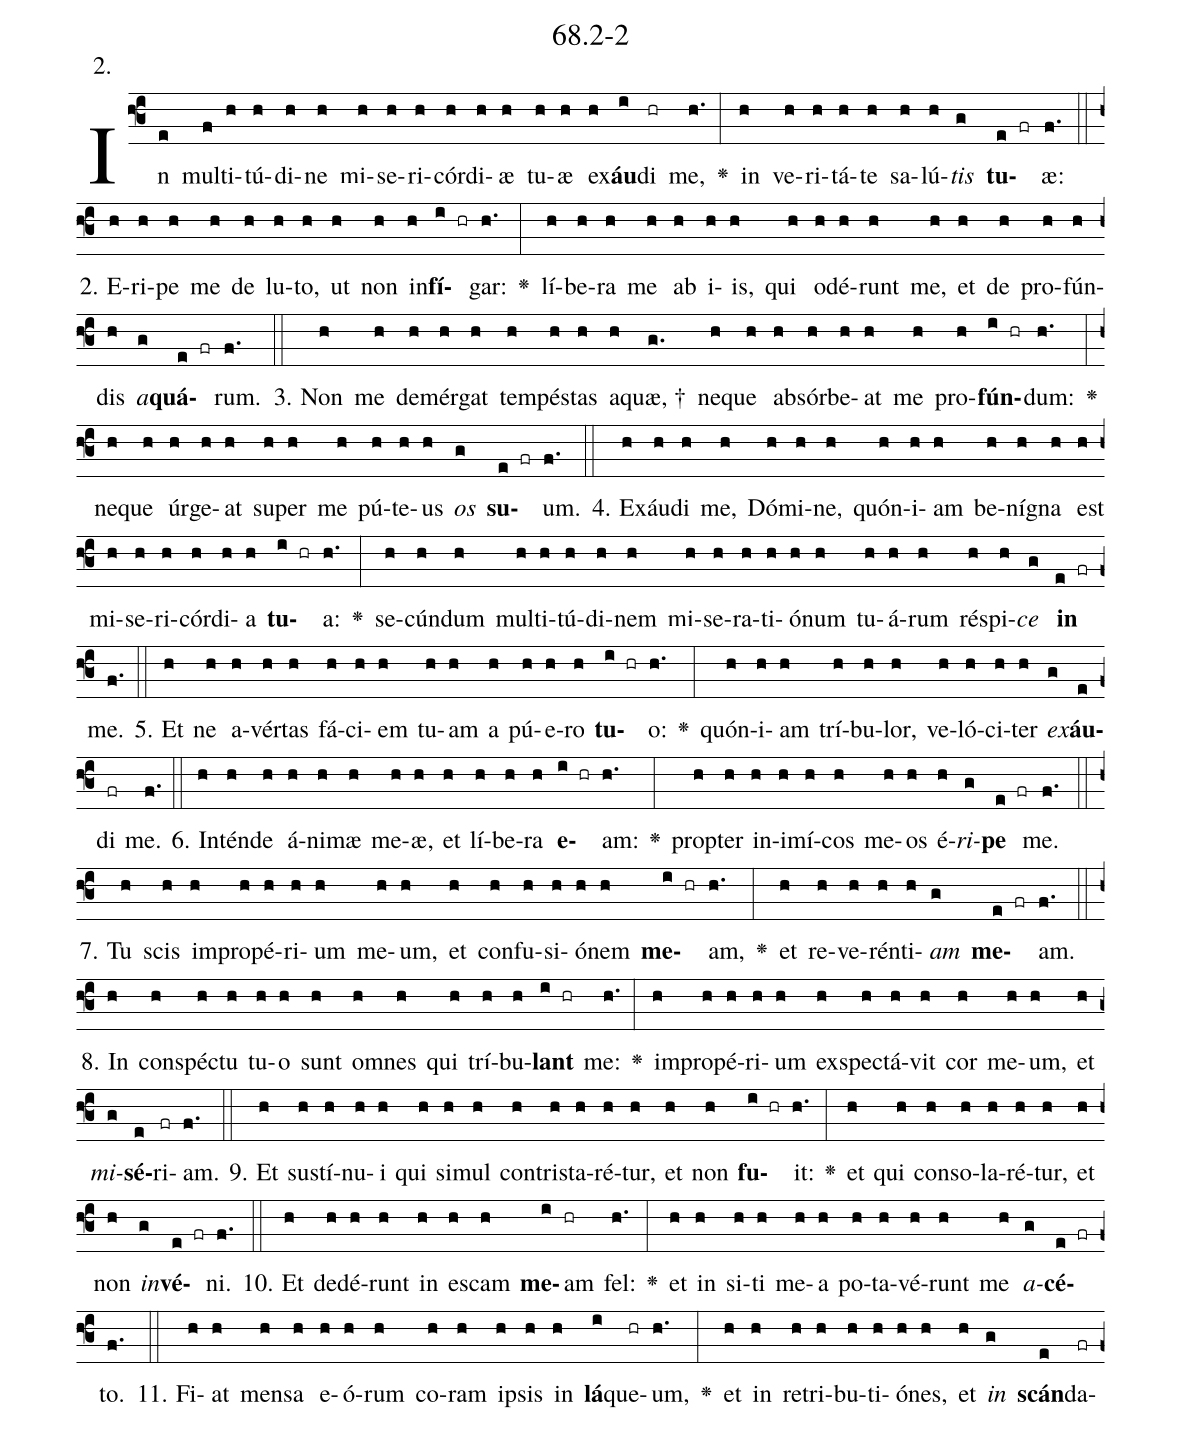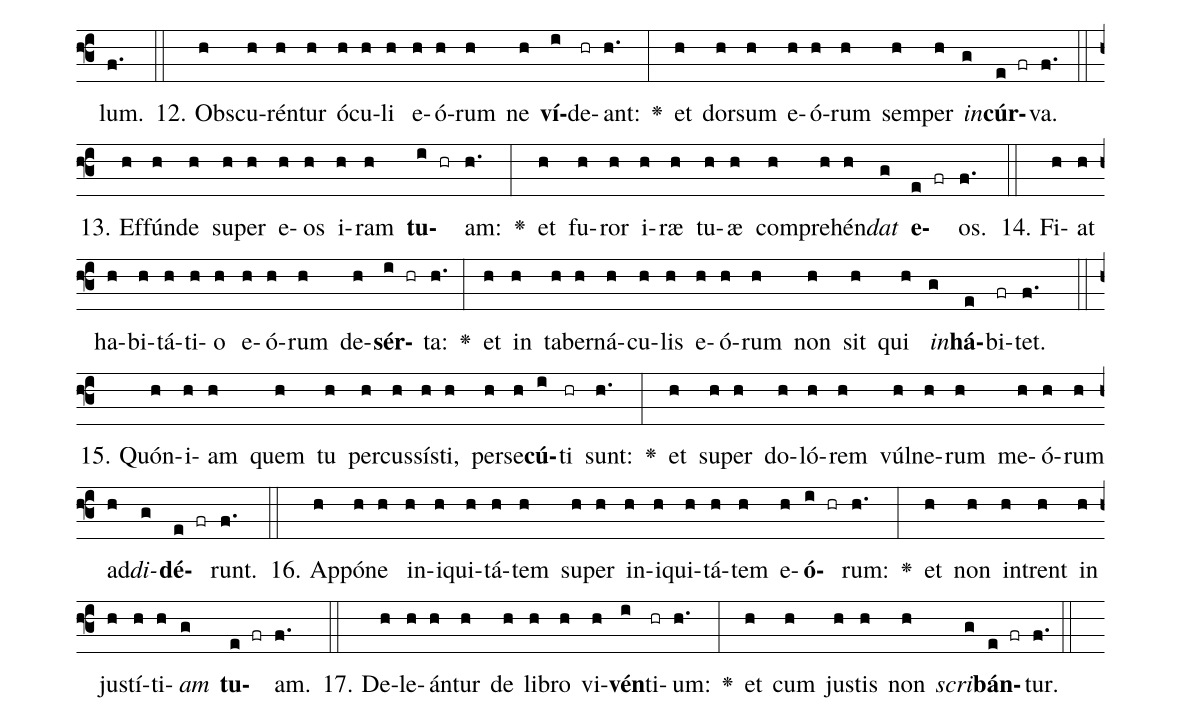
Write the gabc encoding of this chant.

name: 68.2-2;
annotation: 2.;
%%
(f3)In(e) mul(f)ti(h)tú(h)di(h)ne(h) mi(h)se(h)ri(h)cór(h)di(h)æ(h) tu(h)æ(h) ex(h)<b>áu</b>(i)di(hr) me,(h.) <v>\greheightstar</v>(:) in(h) ve(h)ri(h)tá(h)te(h) sa(h)lú(h)<i>tis</i>(g) <b>tu</b>(e fr)æ:(f.) (::)
2. E(h)ri(h)pe(h) me(h) de(h) lu(h)to,(h) ut(h) non(h) in(h)<b>fí</b>(i hr)gar:(h.) <v>\greheightstar</v>(:) lí(h)be(h)ra(h) me(h) ab(h) i(h)is,(h) qui(h) o(h)dé(h)runt(h) me,(h) et(h) de(h) pro(h)fún(h)dis(h) <i>a</i>(g)<b>quá</b>(e fr)rum.(f.) (::)
3. Non(h) me(h) de(h)mér(h)gat(h) tem(h)pés(h)tas(h) a(h)quæ, †(g.) ne(h)que(h) ab(h)sór(h)be(h)at(h) me(h) pro(h)<b>fún</b>(i hr)dum:(h.) <v>\greheightstar</v>(:) ne(h)que(h) úr(h)ge(h)at(h) su(h)per(h) me(h) pú(h)te(h)us(h) <i>os</i>(g) <b>su</b>(e fr)um.(f.) (::)
4. Ex(h)áu(h)di(h) me,(h) Dó(h)mi(h)ne,(h) quón(h)i(h)am(h) be(h)ní(h)gna(h) est(h) mi(h)se(h)ri(h)cór(h)di(h)a(h) <b>tu</b>(i hr)a:(h.) <v>\greheightstar</v>(:) se(h)cún(h)dum(h) mul(h)ti(h)tú(h)di(h)nem(h) mi(h)se(h)ra(h)ti(h)ó(h)num(h) tu(h)á(h)rum(h) ré(h)spi(h)<i>ce</i>(g) <b>in</b>(e fr) me.(f.) (::)
5. Et(h) ne(h) a(h)vér(h)tas(h) fá(h)ci(h)em(h) tu(h)am(h) a(h) pú(h)e(h)ro(h) <b>tu</b>(i hr)o:(h.) <v>\greheightstar</v>(:) quón(h)i(h)am(h) trí(h)bu(h)lor,(h) ve(h)ló(h)ci(h)ter(h) <i>ex</i>(g)<b>áu</b>(e)di(fr) me.(f.) (::)
6. In(h)tén(h)de(h) á(h)ni(h)mæ(h) me(h)æ,(h) et(h) lí(h)be(h)ra(h) <b>e</b>(i hr)am:(h.) <v>\greheightstar</v>(:) prop(h)ter(h) in(h)i(h)mí(h)cos(h) me(h)os(h) é(h)<i>ri</i>(g)<b>pe</b>(e fr) me.(f.) (::)
7. Tu(h) scis(h) im(h)pro(h)pé(h)ri(h)um(h) me(h)um,(h) et(h) con(h)fu(h)si(h)ó(h)nem(h) <b>me</b>(i hr)am,(h.) <v>\greheightstar</v>(:) et(h) re(h)ve(h)rén(h)ti(h)<i>am</i>(g) <b>me</b>(e fr)am.(f.) (::)
8. In(h) con(h)spéc(h)tu(h) tu(h)o(h) sunt(h) om(h)nes(h) qui(h) trí(h)bu(h)<b>lant</b>(i hr) me:(h.) <v>\greheightstar</v>(:) im(h)pro(h)pé(h)ri(h)um(h) ex(h)spec(h)tá(h)vit(h) cor(h) me(h)um,(h) et(h) <i>mi</i>(g)<b>sé</b>(e)ri(fr)am.(f.) (::)
9. Et(h) sus(h)tí(h)nu(h)i(h) qui(h) si(h)mul(h) con(h)tris(h)ta(h)ré(h)tur,(h) et(h) non(h) <b>fu</b>(i hr)it:(h.) <v>\greheightstar</v>(:) et(h) qui(h) con(h)so(h)la(h)ré(h)tur,(h) et(h) non(h) <i>in</i>(g)<b>vé</b>(e fr)ni.(f.) (::)
10. Et(h) de(h)dé(h)runt(h) in(h) es(h)cam(h) <b>me</b>(i)am(hr) fel:(h.) <v>\greheightstar</v>(:) et(h) in(h) si(h)ti(h) me(h)a(h) po(h)ta(h)vé(h)runt(h) me(h) <i>a</i>(g)<b>cé</b>(e fr)to.(f.) (::)
11. Fi(h)at(h) men(h)sa(h) e(h)ó(h)rum(h) co(h)ram(h) ip(h)sis(h) in(h) <b>lá</b>(i)que(hr)um,(h.) <v>\greheightstar</v>(:) et(h) in(h) re(h)tri(h)bu(h)ti(h)ó(h)nes,(h) et(h) <i>in</i>(g) <b>scán</b>(e)da(fr)lum.(f.) (::)
12. Obs(h)cu(h)rén(h)tur(h) ó(h)cu(h)li(h) e(h)ó(h)rum(h) ne(h) <b>ví</b>(i)de(hr)ant:(h.) <v>\greheightstar</v>(:) et(h) dor(h)sum(h) e(h)ó(h)rum(h) sem(h)per(h) <i>in</i>(g)<b>cúr</b>(e fr)va.(f.) (::)
13. Ef(h)fún(h)de(h) su(h)per(h) e(h)os(h) i(h)ram(h) <b>tu</b>(i hr)am:(h.) <v>\greheightstar</v>(:) et(h) fu(h)ror(h) i(h)ræ(h) tu(h)æ(h) com(h)pre(h)hén(h)<i>dat</i>(g) <b>e</b>(e fr)os.(f.) (::)
14. Fi(h)at(h) ha(h)bi(h)tá(h)ti(h)o(h) e(h)ó(h)rum(h) de(h)<b>sér</b>(i hr)ta:(h.) <v>\greheightstar</v>(:) et(h) in(h) ta(h)ber(h)ná(h)cu(h)lis(h) e(h)ó(h)rum(h) non(h) sit(h) qui(h) <i>in</i>(g)<b>há</b>(e)bi(fr)tet.(f.) (::)
15. Quón(h)i(h)am(h) quem(h) tu(h) per(h)cus(h)sís(h)ti,(h) per(h)se(h)<b>cú</b>(i)ti(hr) sunt:(h.) <v>\greheightstar</v>(:) et(h) su(h)per(h) do(h)ló(h)rem(h) vúl(h)ne(h)rum(h) me(h)ó(h)rum(h) ad(h)<i>di</i>(g)<b>dé</b>(e fr)runt.(f.) (::)
16. Ap(h)pó(h)ne(h) in(h)i(h)qui(h)tá(h)tem(h) su(h)per(h) in(h)i(h)qui(h)tá(h)tem(h) e(h)<b>ó</b>(i hr)rum:(h.) <v>\greheightstar</v>(:) et(h) non(h) in(h)trent(h) in(h) jus(h)tí(h)ti(h)<i>am</i>(g) <b>tu</b>(e fr)am.(f.) (::)
17. De(h)le(h)án(h)tur(h) de(h) li(h)bro(h) vi(h)<b>vén</b>(i)ti(hr)um:(h.) <v>\greheightstar</v>(:) et(h) cum(h) jus(h)tis(h) non(h) <i>scri</i>(g)<b>bán</b>(e fr)tur.(f.) (::)
